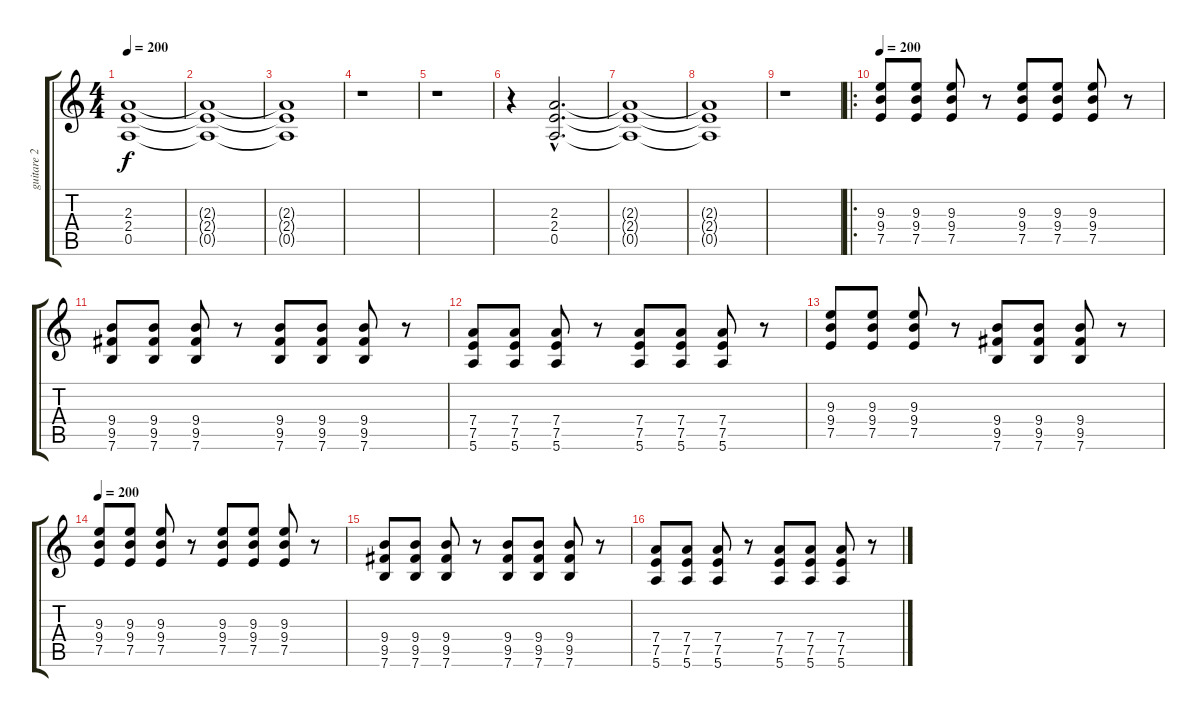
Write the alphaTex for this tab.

\track ("guitare 2" "guitare 2") {instrument distortionguitar}
\staff {score tabs}
\tuning (E4 B3 G3 D3 A2 E2) {hide}
\ts (4 4)
\tempo 200
\tempo 120
\tempo 200
\clef g2
\ks c
(2.3 2.4 0.5).1{dy f instrument distortionguitar} |
(2.3{t} 2.4{t} 0.5{t}).1 |
(2.3{t} 2.4{t} 0.5{t}).1 |
r.1 |
r.1 |
r.4 (2.3{hac} 2.4{hac} 0.5{hac}).2{d} |
(2.3{t} 2.4{t} 0.5{t}).1 |
(2.3{t} 2.4{t} 0.5{t}).1 |
r.1 |
\ro
\tempo 200
(9.3 9.4 7.5).8{instrument electricguitarmuted} (9.3 9.4 7.5).8 (9.3 9.4 7.5).8{instrument distortionguitar} r.8 (9.3 9.4 7.5).8{instrument electricguitarmuted} (9.3 9.4 7.5).8 (9.3 9.4 7.5).8{instrument distortionguitar} r.8 |
(9.4 9.5 7.6).8{instrument electricguitarmuted} (9.4 9.5 7.6).8 (9.4 9.5 7.6).8{instrument distortionguitar} r.8 (9.4 9.5 7.6).8{instrument electricguitarmuted} (9.4 9.5 7.6).8 (9.4 9.5 7.6).8{instrument distortionguitar} r.8 |
(7.4 7.5 5.6).8{instrument electricguitarmuted} (7.4 7.5 5.6).8 (7.4 7.5 5.6).8{instrument distortionguitar} r.8 (7.4 7.5 5.6).8{instrument electricguitarmuted} (7.4 7.5 5.6).8 (7.4 7.5 5.6).8{instrument distortionguitar} r.8 |
(9.3 9.4 7.5).8{instrument electricguitarmuted} (9.3 9.4 7.5).8 (9.3 9.4 7.5).8{instrument distortionguitar} r.8 (9.4 9.5 7.6).8{instrument electricguitarmuted} (9.4 9.5 7.6).8 (9.4 9.5 7.6).8{instrument distortionguitar} r.8 |
\tempo 200
(9.3 9.4 7.5).8{instrument electricguitarmuted} (9.3 9.4 7.5).8 (9.3 9.4 7.5).8{instrument distortionguitar} r.8 (9.3 9.4 7.5).8{instrument electricguitarmuted} (9.3 9.4 7.5).8 (9.3 9.4 7.5).8{instrument distortionguitar} r.8 |
(9.4 9.5 7.6).8{instrument electricguitarmuted} (9.4 9.5 7.6).8 (9.4 9.5 7.6).8{instrument distortionguitar} r.8 (9.4 9.5 7.6).8{instrument electricguitarmuted} (9.4 9.5 7.6).8 (9.4 9.5 7.6).8{instrument distortionguitar} r.8 |
(7.4 7.5 5.6).8{instrument electricguitarmuted} (7.4 7.5 5.6).8 (7.4 7.5 5.6).8{instrument distortionguitar} r.8 (7.4 7.5 5.6).8{instrument electricguitarmuted} (7.4 7.5 5.6).8 (7.4 7.5 5.6).8{instrument distortionguitar} r.8
